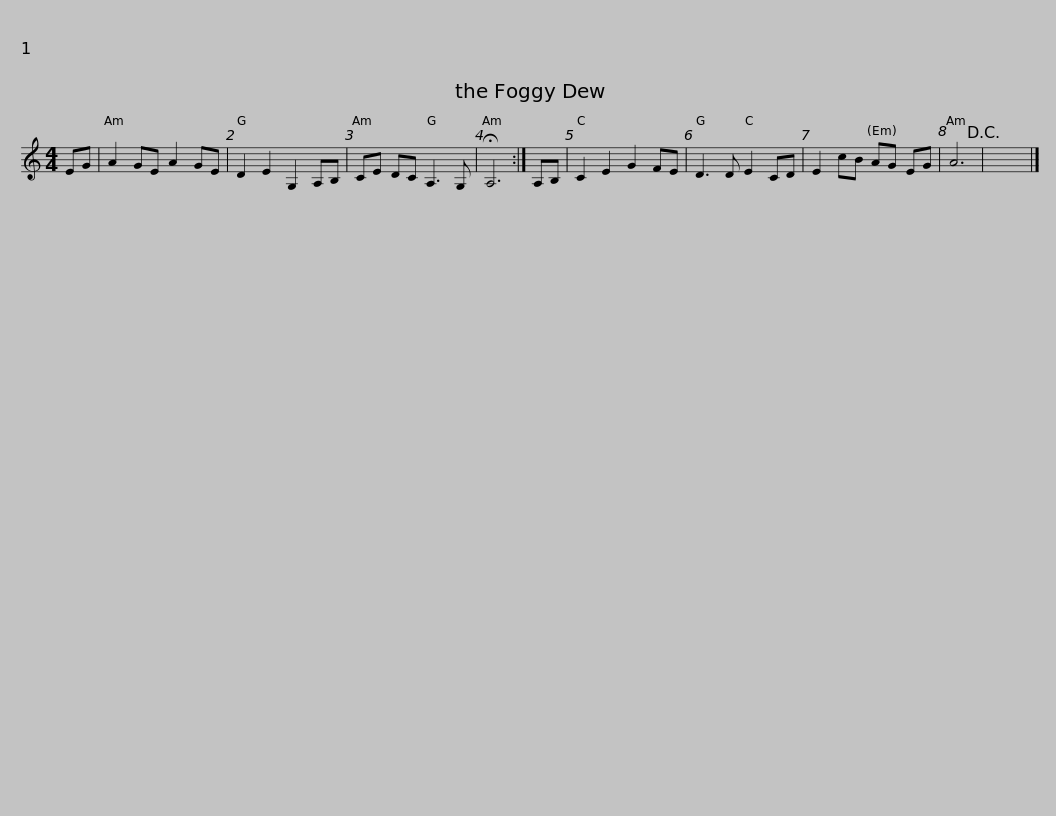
X:1
L:1/8
M:4/4
I:linebreak $
K:C
V:1 treble
V:1
 EG | A2 GE A2 GE | D2 E2 G,2 A,B, | CE DC A,3 G, | !fermata!A,6 :| %5
 A,B, | C2 E2 G2 FE | D3 D E2 CD |$ E2 cB AG EG | A6!D.C.! | %10
 x8 |] %11
